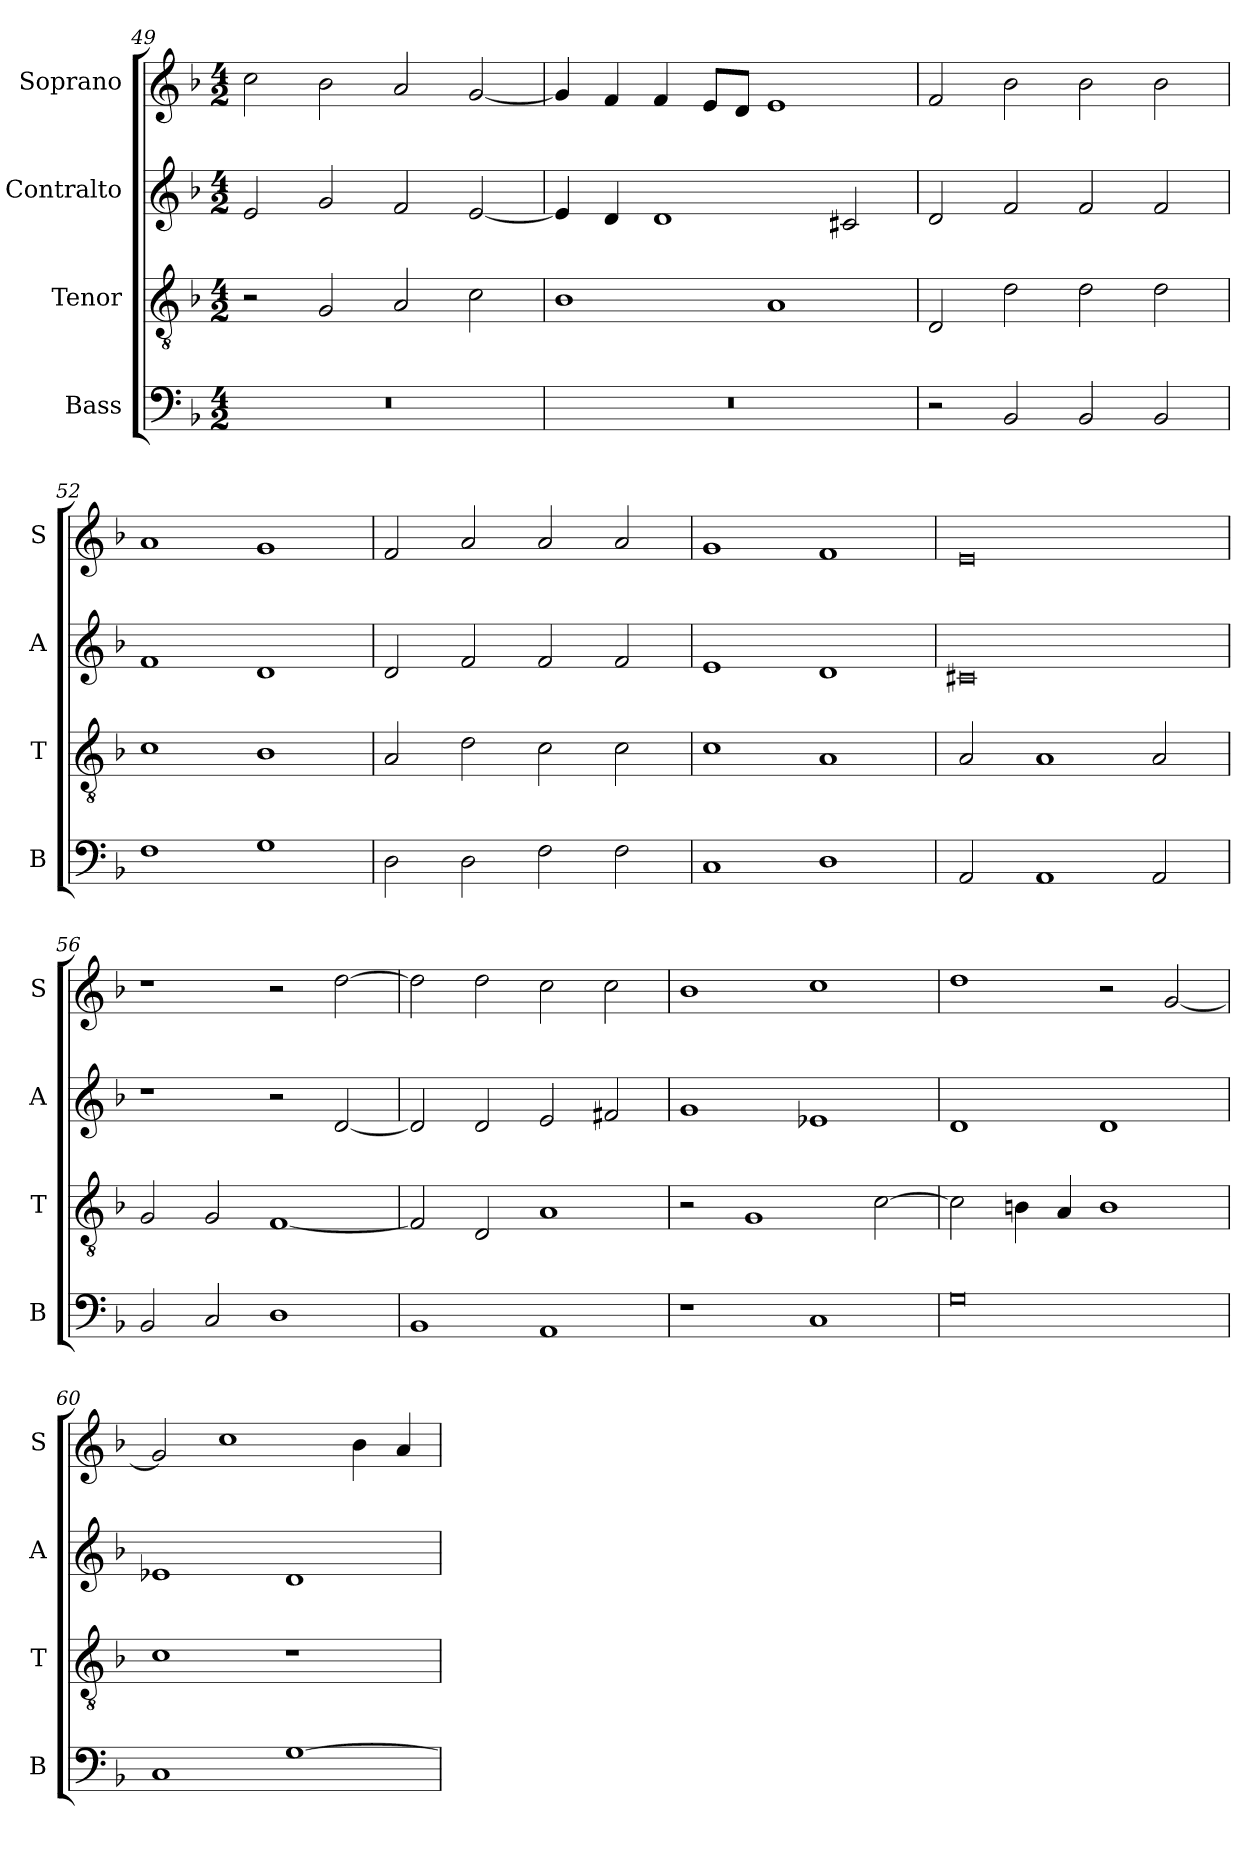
**kern	**kern	**kern	**kern
*part4	*part3	*part2	*part1
*staff4	*staff3	*staff2	*staff1
*I"Bass	*I"Tenor	*I"Contralto	*I"Soprano
*I'B	*I'T	*I'A	*I'S
*clefF4	*clefGv2	*clefG2	*clefG2
*k[b-]	*k[b-]	*k[b-]	*k[b-]
*G:dor	*G:dor	*G:dor	*G:dor
*M4/2	*M4/2	*M4/2	*M4/2
=49	=49	=49	=49
0r	2r	2e	2cc
.	2G	2g	2b-
.	2A	2f	2a
.	2c	[2e	[2g
=50	=50	=50	=50
0r	1B-	4e]	4g]
.	.	4d	4f
.	.	1d	4f
.	.	.	8e/L
.	.	.	8d/J
.	1A	.	1e
.	.	2c#X	.
=51	=51	=51	=51
2r	2D	2d	2f
2BB-	2d	2f	2b-
2BB-	2d	2f	2b-
2BB-	2d	2f	2b-
=52	=52	=52	=52
1F	1c	1f	1a
1G	1B-	1d	1g
=53	=53	=53	=53
2D	2A	2d	2f
2D	2d	2f	2a
2F	2c	2f	2a
2F	2c	2f	2a
=54	=54	=54	=54
1C	1c	1e	1g
1D	1A	1d	1f
=55	=55	=55	=55
2AA	2A	0c#X	0e
1AA	1A	.	.
2AA	2A	.	.
=56	=56	=56	=56
2BB-	2G	1r	1r
2C	2G	.	.
1D	[1F	2r	2r
.	.	[2d	[2dd
=57	=57	=57	=57
1BB-	2F]	2d]	2dd]
.	2D	2d	2dd
1AA	1A	2e	2cc
.	.	2f#X	2cc
=58	=58	=58	=58
1r	2r	1g	1b-
.	1G	.	.
1C	.	1e-X	1cc
.	[2c	.	.
=59	=59	=59	=59
0G	2c]	1d	1dd
.	4Bn	.	.
.	4A	.	.
.	1B	1d	2r
.	.	.	[2g
=60	=60	=60	=60
1C	1c	1e-X	2g]
.	.	.	1cc
[1G	1r	1d	.
.	.	.	4b-
.	.	.	4a
=	=	=	=
*-	*-	*-	*-
